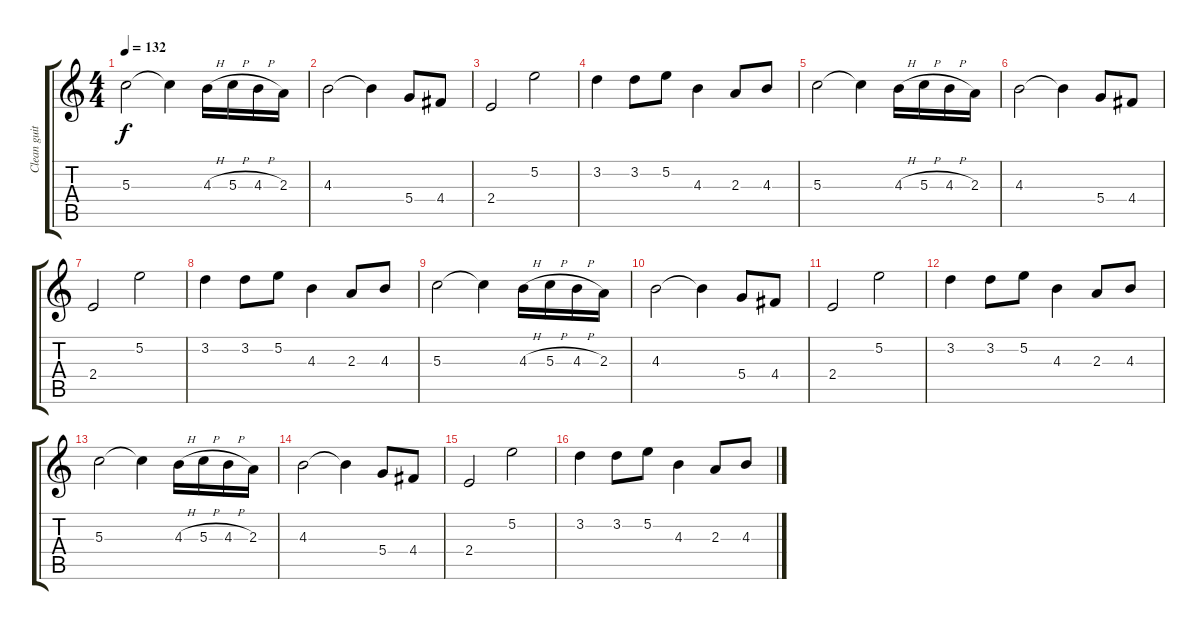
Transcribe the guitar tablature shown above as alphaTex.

\track ("Clean guitar fills" "Clean guit") {instrument acousticguitarsteel}
\staff {score tabs}
\tuning (E4 B3 G3 D3 A2 E2) {hide}
\ts (4 4)
\tempo 132
\clef g2
\ks c
5.3.2{dy f} 5.3{t}.4 4.3{h}.16 5.3{h}.16 4.3{h}.16 2.3.16 |
4.3.2 4.3{t}.4 5.4.8 4.4.8 |
2.4.2 5.2.2 |
3.2.4 3.2.8 5.2.8 4.3.4 2.3.8 4.3.8 |
5.3.2 5.3{t}.4 4.3{h}.16 5.3{h}.16 4.3{h}.16 2.3.16 |
4.3.2 4.3{t}.4 5.4.8 4.4.8 |
2.4.2 5.2.2 |
3.2.4 3.2.8 5.2.8 4.3.4 2.3.8 4.3.8 |
5.3.2 5.3{t}.4 4.3{h}.16 5.3{h}.16 4.3{h}.16 2.3.16 |
4.3.2 4.3{t}.4 5.4.8 4.4.8 |
2.4.2 5.2.2 |
3.2.4 3.2.8 5.2.8 4.3.4 2.3.8 4.3.8 |
5.3.2 5.3{t}.4 4.3{h}.16 5.3{h}.16 4.3{h}.16 2.3.16 |
4.3.2 4.3{t}.4 5.4.8 4.4.8 |
2.4.2 5.2.2 |
3.2.4 3.2.8 5.2.8 4.3.4 2.3.8 4.3.8
